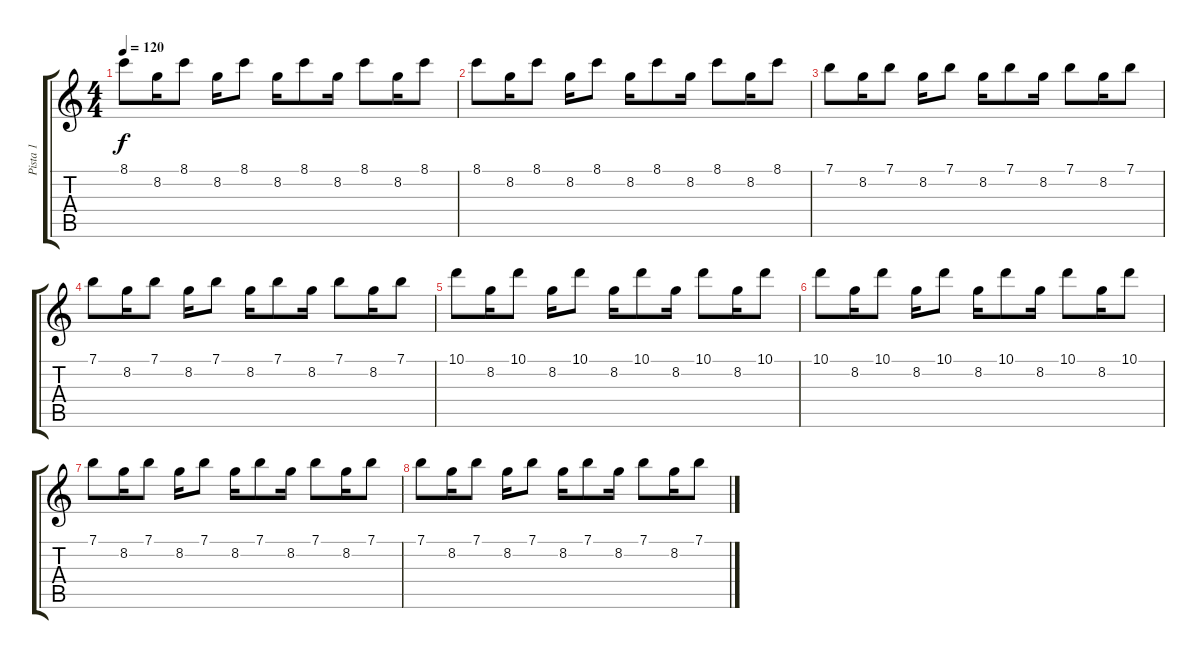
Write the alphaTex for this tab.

\track ("Pista 1" "Pista 1") {instrument overdrivenguitar}
\staff {score tabs}
\tuning (E4 B3 G3 D3 A2 E2) {hide}
\ts (4 4)
\tempo 120
\clef g2
\ks c
8.1.8{dy f} 8.2.16 8.1.8 8.2.16 8.1.8 8.2.16 8.1.8 8.2.16 8.1.8 8.2.16 8.1.8 |
8.1.8 8.2.16 8.1.8 8.2.16 8.1.8 8.2.16 8.1.8 8.2.16 8.1.8 8.2.16 8.1.8 |
7.1.8 8.2.16 7.1.8 8.2.16 7.1.8 8.2.16 7.1.8 8.2.16 7.1.8 8.2.16 7.1.8 |
7.1.8 8.2.16 7.1.8 8.2.16 7.1.8 8.2.16 7.1.8 8.2.16 7.1.8 8.2.16 7.1.8 |
10.1.8 8.2.16 10.1.8 8.2.16 10.1.8 8.2.16 10.1.8 8.2.16 10.1.8 8.2.16 10.1.8 |
10.1.8 8.2.16 10.1.8 8.2.16 10.1.8 8.2.16 10.1.8 8.2.16 10.1.8 8.2.16 10.1.8 |
7.1.8 8.2.16 7.1.8 8.2.16 7.1.8 8.2.16 7.1.8 8.2.16 7.1.8 8.2.16 7.1.8 |
7.1.8 8.2.16 7.1.8 8.2.16 7.1.8 8.2.16 7.1.8 8.2.16 7.1.8 8.2.16 7.1.8
